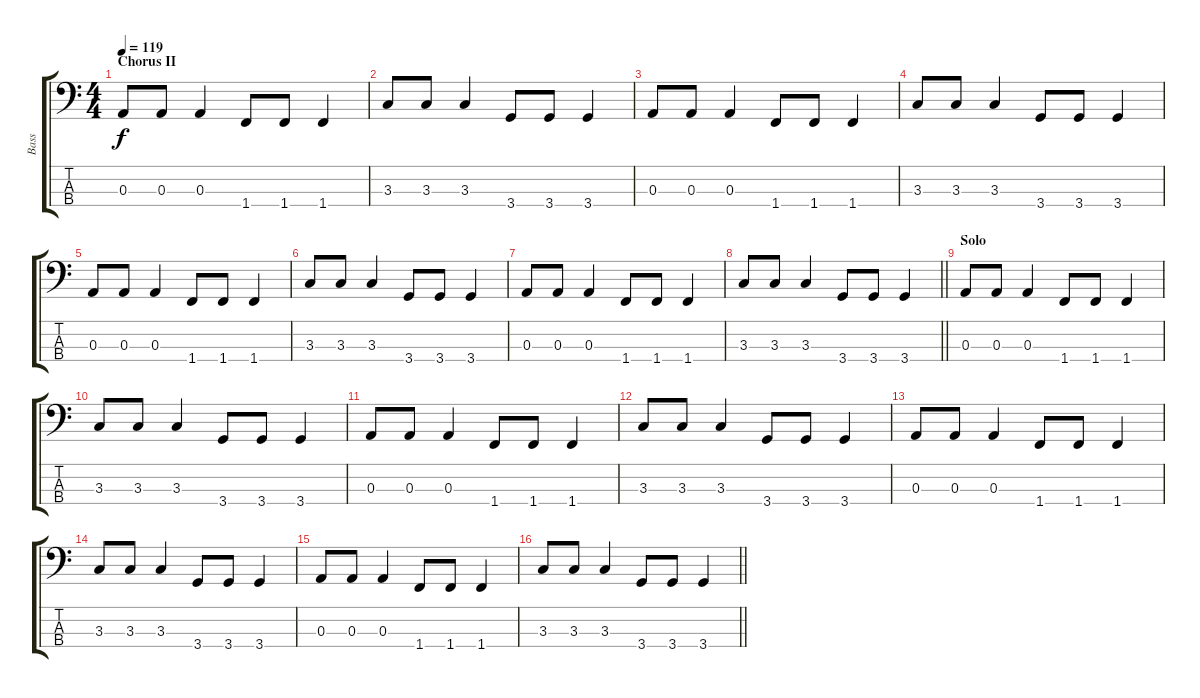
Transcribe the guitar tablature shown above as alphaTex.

\track ("Bass" "Bass") {instrument electricbassfinger}
\staff {score tabs}
\tuning (G2 D2 A1 E1) {hide}
\ts (4 4)
\section ("" "Chorus II")
\tempo 119
\clef f4
\ks c
0.3.8{dy f} 0.3.8 0.3.4 1.4.8 1.4.8 1.4.4 |
3.3.8 3.3.8 3.3.4 3.4.8 3.4.8 3.4.4 |
0.3.8 0.3.8 0.3.4 1.4.8 1.4.8 1.4.4 |
3.3.8 3.3.8 3.3.4 3.4.8 3.4.8 3.4.4 |
0.3.8 0.3.8 0.3.4 1.4.8 1.4.8 1.4.4 |
3.3.8 3.3.8 3.3.4 3.4.8 3.4.8 3.4.4 |
0.3.8 0.3.8 0.3.4 1.4.8 1.4.8 1.4.4 |
\barLineRight lightlight
3.3.8 3.3.8 3.3.4 3.4.8 3.4.8 3.4.4 |
\section ("" "Solo")
0.3.8 0.3.8 0.3.4 1.4.8 1.4.8 1.4.4 |
3.3.8 3.3.8 3.3.4 3.4.8 3.4.8 3.4.4 |
0.3.8 0.3.8 0.3.4 1.4.8 1.4.8 1.4.4 |
3.3.8 3.3.8 3.3.4 3.4.8 3.4.8 3.4.4 |
0.3.8 0.3.8 0.3.4 1.4.8 1.4.8 1.4.4 |
3.3.8 3.3.8 3.3.4 3.4.8 3.4.8 3.4.4 |
0.3.8 0.3.8 0.3.4 1.4.8 1.4.8 1.4.4 |
\barLineRight lightlight
3.3.8 3.3.8 3.3.4 3.4.8 3.4.8 3.4.4
